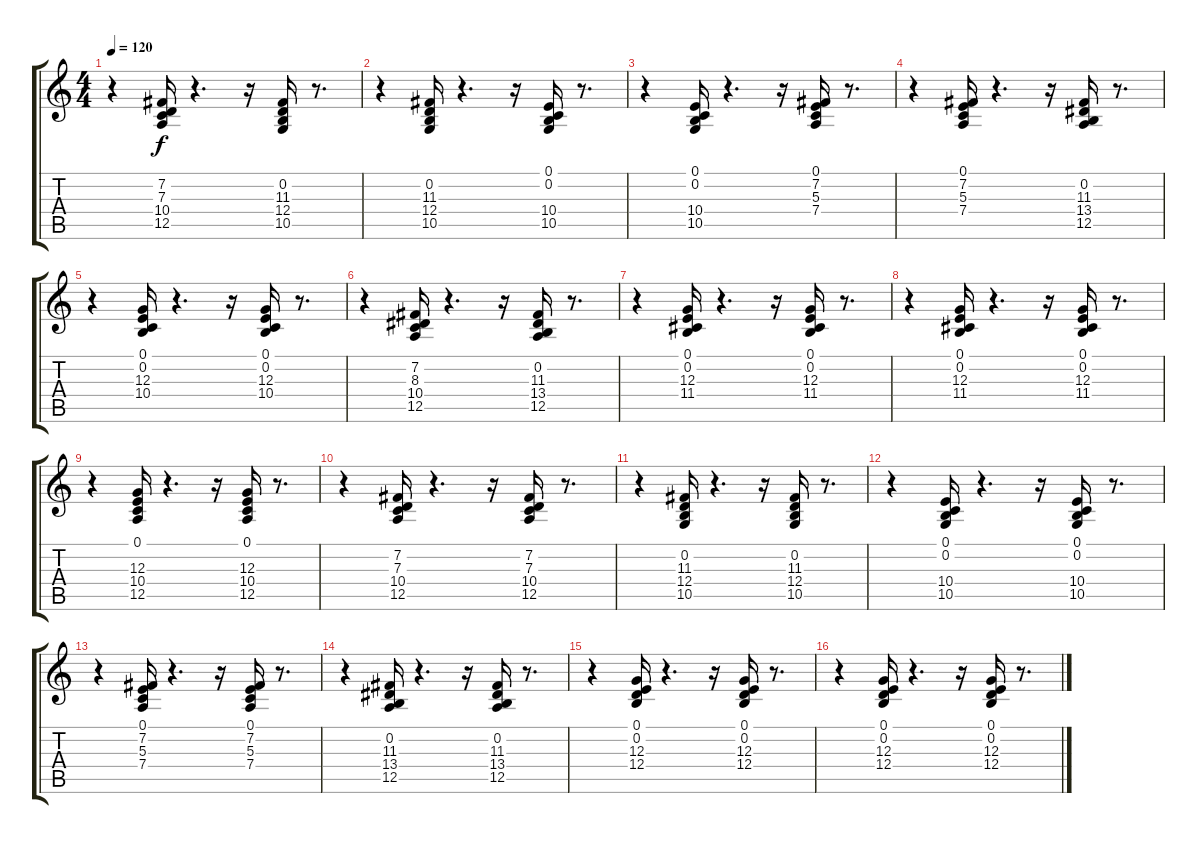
\track "" {instrument lead2sawtooth}
\staff {score tabs}
\tuning (E4 B3 G3 D3 A2 E2) {hide}
\ts (4 4)
\tempo 120
\clef g2
\ks c
r.4{dy f} (7.2 7.3 10.4 12.5).16 r.4{d} r.16 (0.2 11.3 12.4 10.5).16 r.8{d} |
r.4 (0.2 11.3 12.4 10.5).16 r.4{d} r.16 (0.1 0.2 10.4 10.5).16 r.8{d} |
r.4 (0.1 0.2 10.4 10.5).16 r.4{d} r.16 (0.1 7.2 5.3 7.4).16 r.8{d} |
r.4 (0.1 7.2 5.3 7.4).16 r.4{d} r.16 (0.2 11.3 13.4 12.5).16 r.8{d} |
r.4 (0.1 0.2 12.3 10.4).16 r.4{d} r.16 (0.1 0.2 12.3 10.4).16 r.8{d} |
r.4 (7.2 8.3 10.4 12.5).16 r.4{d} r.16 (0.2 11.3 13.4 12.5).16 r.8{d} |
r.4 (0.1 0.2 12.3 11.4).16 r.4{d} r.16 (0.1 0.2 12.3 11.4).16 r.8{d} |
r.4 (0.1 0.2 12.3 11.4).16 r.4{d} r.16 (0.1 0.2 12.3 11.4).16 r.8{d} |
r.4 (0.1 12.3 10.4 12.5).16 r.4{d} r.16 (0.1 12.3 10.4 12.5).16 r.8{d} |
r.4 (7.2 7.3 10.4 12.5).16 r.4{d} r.16 (7.2 7.3 10.4 12.5).16 r.8{d} |
r.4 (0.2 11.3 12.4 10.5).16 r.4{d} r.16 (0.2 11.3 12.4 10.5).16 r.8{d} |
r.4 (0.1 0.2 10.4 10.5).16 r.4{d} r.16 (0.1 0.2 10.4 10.5).16 r.8{d} |
r.4 (0.1 7.2 5.3 7.4).16 r.4{d} r.16 (0.1 7.2 5.3 7.4).16 r.8{d} |
r.4 (0.2 11.3 13.4 12.5).16 r.4{d} r.16 (0.2 11.3 13.4 12.5).16 r.8{d} |
r.4 (0.1 0.2 12.3 12.4).16 r.4{d} r.16 (0.1 0.2 12.3 12.4).16 r.8{d} |
r.4 (0.1 0.2 12.3 12.4).16 r.4{d} r.16 (0.1 0.2 12.3 12.4).16 r.8{d}
